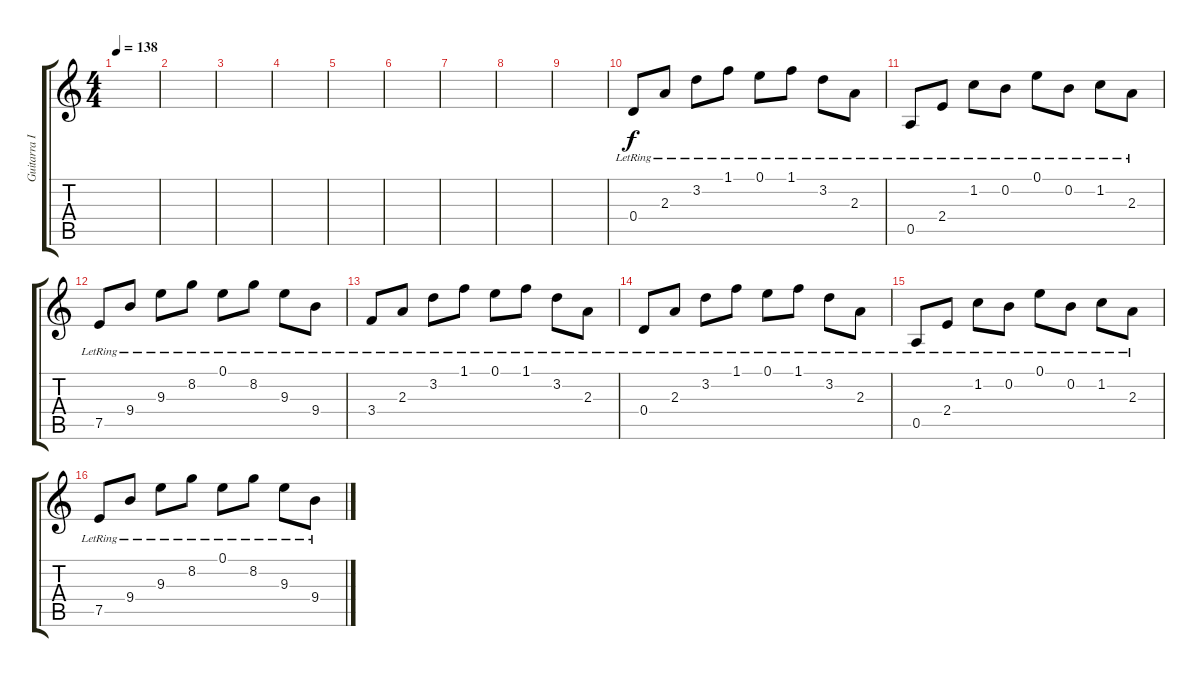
\track ("Guitarra I (Limpio)" "Guitarra I") {instrument electricguitarclean}
\staff {score tabs}
\tuning (E4 B3 G3 D3 A2 E2) {hide}
\ts (4 4)
\tempo 138
\clef g2
\ks c
|
|
|
|
|
|
|
|
|
0.4{lr}.8{volume 11} 2.3{lr}.8 3.2{lr}.8 1.1{lr}.8 0.1{lr}.8 1.1{lr}.8 3.2{lr}.8 2.3{lr}.8 |
0.5{lr}.8 2.4{lr}.8 1.2{lr}.8 0.2{lr}.8 0.1{lr}.8 0.2{lr}.8 1.2{lr}.8 2.3{lr}.8 |
7.5{lr}.8 9.4{lr}.8 9.3{lr}.8 8.2{lr}.8 0.1{lr}.8 8.2{lr}.8 9.3{lr}.8 9.4{lr}.8 |
3.4{lr}.8 2.3{lr}.8 3.2{lr}.8 1.1{lr}.8 0.1{lr}.8 1.1{lr}.8 3.2{lr}.8 2.3{lr}.8 |
0.4{lr}.8 2.3{lr}.8 3.2{lr}.8 1.1{lr}.8 0.1{lr}.8 1.1{lr}.8 3.2{lr}.8 2.3{lr}.8 |
0.5{lr}.8 2.4{lr}.8 1.2{lr}.8 0.2{lr}.8 0.1{lr}.8 0.2{lr}.8 1.2{lr}.8 2.3{lr}.8 |
7.5{lr}.8 9.4{lr}.8 9.3{lr}.8 8.2{lr}.8 0.1{lr}.8 8.2{lr}.8 9.3{lr}.8 9.4{lr}.8
